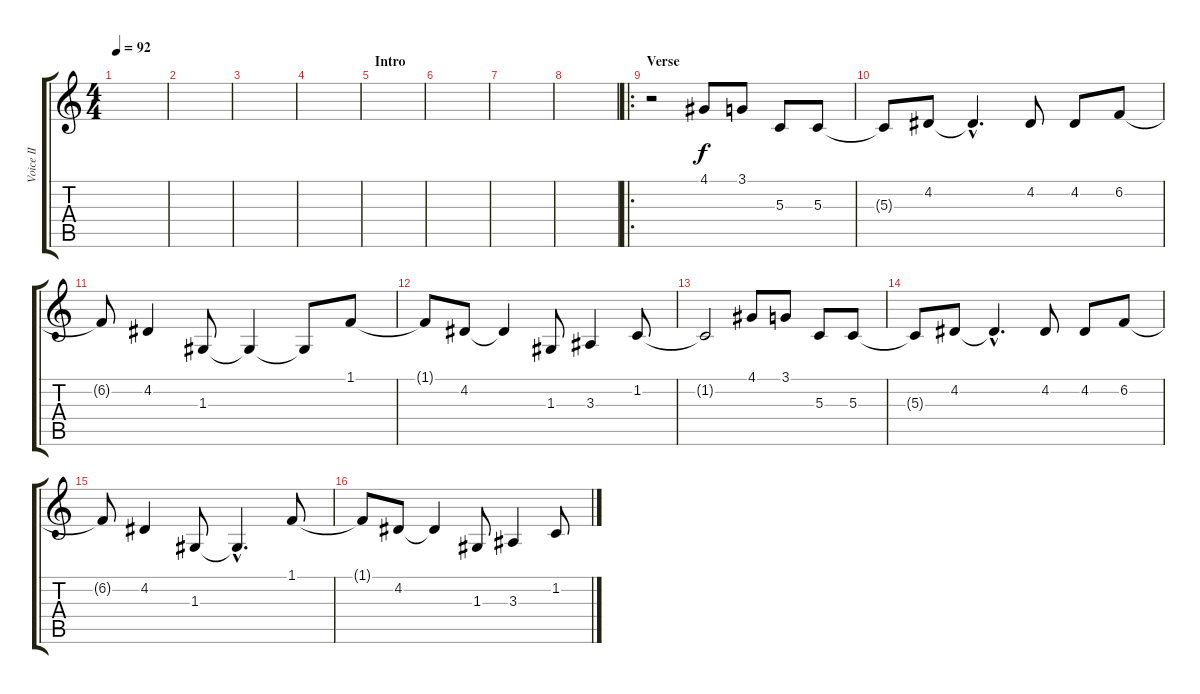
\track ("Voice II" "Voice II") {instrument brightacousticpiano}
\staff {score tabs}
\tuning (E4 B3 G3 D3 A2 E2) {hide}
\ts (4 4)
\tempo 92
\clef g2
\ks c
|
|
|
|
\section ("" "Intro")
|
|
|
|
\ro
\section ("" "Verse")
r.2{volume 16 instrument brightacousticpiano} 4.1.8 3.1.8 5.3.8 5.3.8 |
5.3{t}.8 4.2.8 4.2{hac t}.4{d} 4.2.8 4.2.8 6.2.8 |
6.2{t}.8 4.2.4 1.3.8 1.3{t}.4 1.3{t}.8 1.1.8 |
1.1{t}.8 4.2.8 4.2{t}.4 1.3.8 3.3.4 1.2.8 |
1.2{t}.2 4.1.8 3.1.8 5.3.8 5.3.8 |
5.3{t}.8 4.2.8 4.2{hac t}.4{d} 4.2.8 4.2.8 6.2.8 |
6.2{t}.8 4.2.4 1.3.8 1.3{hac t}.4{d} 1.1.8 |
1.1{t}.8 4.2.8 4.2{t}.4 1.3.8 3.3.4 1.2.8
